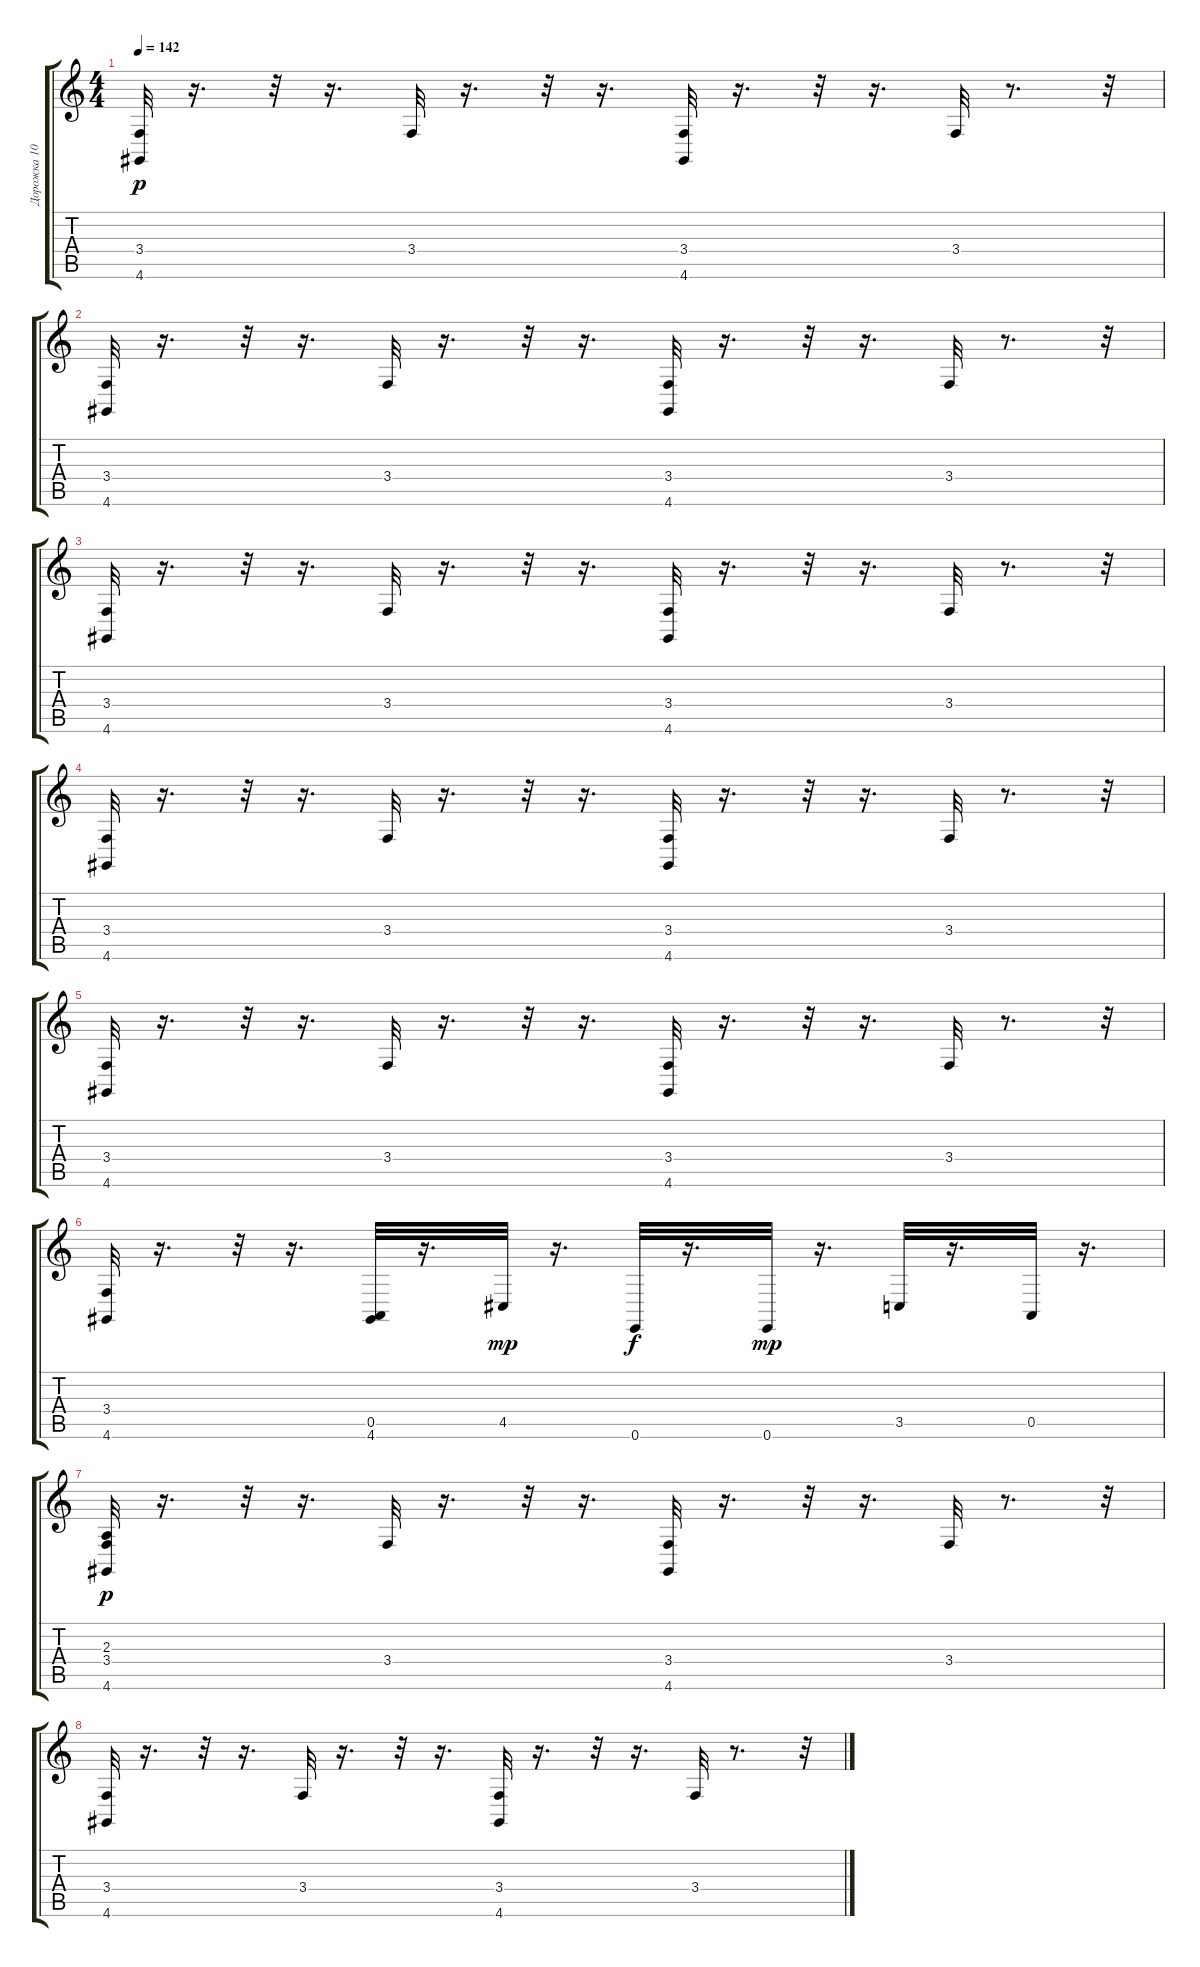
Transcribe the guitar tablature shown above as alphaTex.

\track ("Дорожка 10" "Дорожка 10") {instrument lead1square}
\staff {score tabs}
\tuning (E4 B3 G3 D3 A2 E2) {hide}
\ts (4 4)
\tempo 142
\clef g2
\ks c
(3.4 4.6).32{dy p} r.16{d} r.32 r.16{d} 3.4.32 r.16{d} r.32 r.16{d} (3.4 4.6).32 r.16{d} r.32 r.16{d} 3.4.32 r.8{d} r.32 |
(3.4 4.6).32 r.16{d} r.32 r.16{d} 3.4.32 r.16{d} r.32 r.16{d} (3.4 4.6).32 r.16{d} r.32 r.16{d} 3.4.32 r.8{d} r.32 |
(3.4 4.6).32 r.16{d} r.32 r.16{d} 3.4.32 r.16{d} r.32 r.16{d} (3.4 4.6).32 r.16{d} r.32 r.16{d} 3.4.32 r.8{d} r.32 |
(3.4 4.6).32 r.16{d} r.32 r.16{d} 3.4.32 r.16{d} r.32 r.16{d} (3.4 4.6).32 r.16{d} r.32 r.16{d} 3.4.32 r.8{d} r.32 |
(3.4 4.6).32 r.16{d} r.32 r.16{d} 3.4.32 r.16{d} r.32 r.16{d} (3.4 4.6).32 r.16{d} r.32 r.16{d} 3.4.32 r.8{d} r.32 |
(3.4 4.6).32 r.16{d} r.32 r.16{d} (0.5 4.6).32 r.16{d} 4.5.32{dy mp} r.16{d} 0.6.32{dy f} r.16{d} 0.6.32{dy mp} r.16{d} 3.5.32 r.16{d} 0.5.32 r.16{d} |
(2.3 3.4 4.6).32{dy p} r.16{d} r.32 r.16{d} 3.4.32 r.16{d} r.32 r.16{d} (3.4 4.6).32 r.16{d} r.32 r.16{d} 3.4.32 r.8{d} r.32 |
(3.4 4.6).32 r.16{d} r.32 r.16{d} 3.4.32 r.16{d} r.32 r.16{d} (3.4 4.6).32 r.16{d} r.32 r.16{d} 3.4.32 r.8{d} r.32
